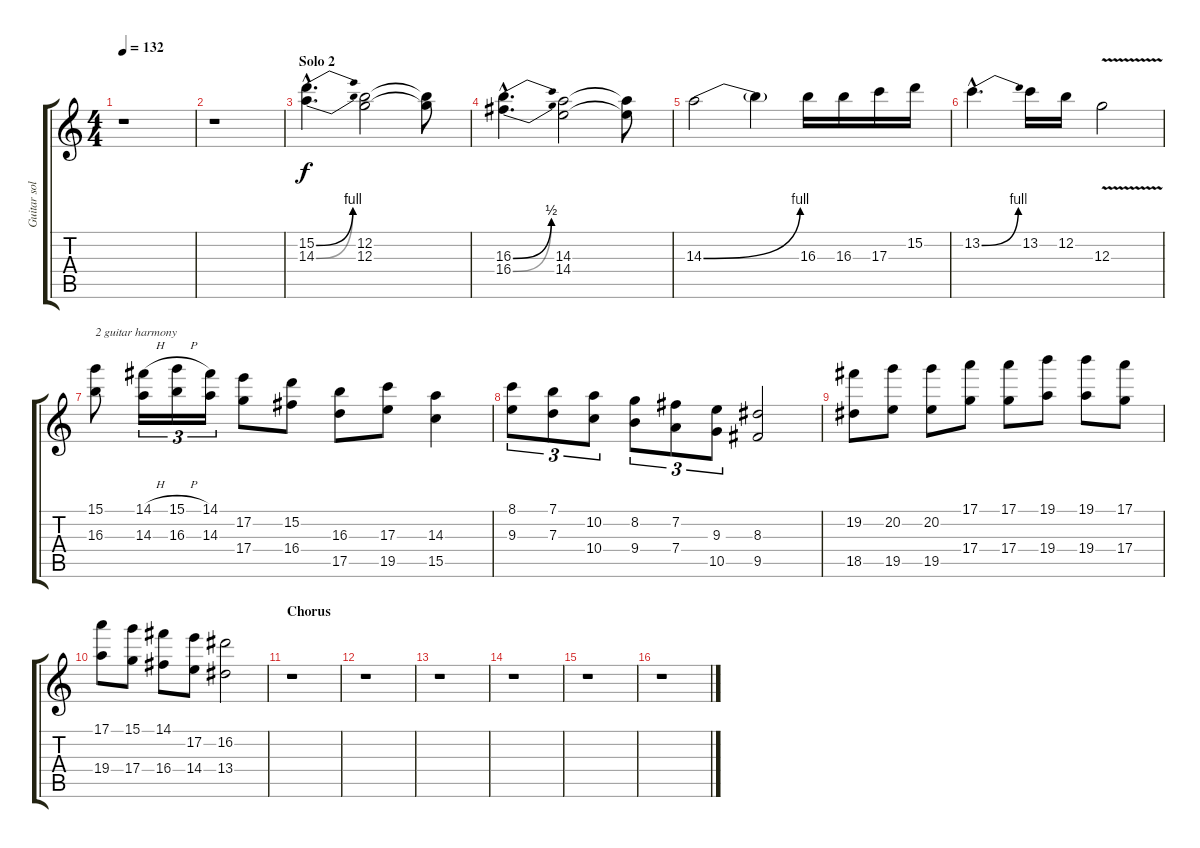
\track ("Guitar solos" "Guitar sol") {instrument overdrivenguitar}
\staff {score tabs}
\tuning (E4 B3 G3 D3 A2 E2) {hide}
\ts (4 4)
\tempo 132
\clef g2
\ks c
r.1{dy f} |
r.1 |
\section ("" "Solo 2")
(15.2{be (bend 0 0 60 4) hac} 14.3{be (bend 0 0 60 4) hac}).4{d} (12.2 12.3).2 (12.2{t} 12.3{t}).8 |
(16.3{be (bend 0 0 60 2) hac} 16.4{be (bend 0 0 60 2) hac}).4{d} (14.3 14.4).2 (14.3{t} 14.4{t}).8 |
14.3{be (bend 0 0 60 4)}.2 14.3{t}.4 16.3.16 16.3.16 17.3.16 15.2.16 |
13.2{be (bend 0 0 60 4) hac}.4{d} 13.2.16 12.2.16 12.3{v}.2 |
(15.1 16.3).8{txt "2 guitar harmony"} (14.1{h} 14.3).16{tu (3 2)} (15.1{h} 16.3).16{tu (3 2)} (14.1 14.3).16{tu (3 2)} (17.2 17.4).8 (15.2 16.4).8 (16.3 17.5).8 (17.3 19.5).8 (14.3 15.5).4 |
(8.1 9.3).8{tu (3 2)} (7.1 7.3).8{tu (3 2)} (10.2 10.4).8{tu (3 2)} (8.2 9.4).8{tu (3 2)} (7.2 7.4).8{tu (3 2)} (9.3 10.5).8{tu (3 2)} (8.3 9.5).2 |
(19.2 18.5).8 (20.2 19.5).8 (20.2 19.5).8 (17.1 17.4).8 (17.1 17.4).8 (19.1 19.4).8 (19.1 19.4).8 (17.1 17.4).8 |
(17.1 19.4).8 (15.1 17.4).8 (14.1 16.4).8 (17.2 14.4).8 (16.2 13.4).2 |
\section ("" "Chorus")
r.1 |
r.1 |
r.1 |
r.1 |
r.1 |
r.1
